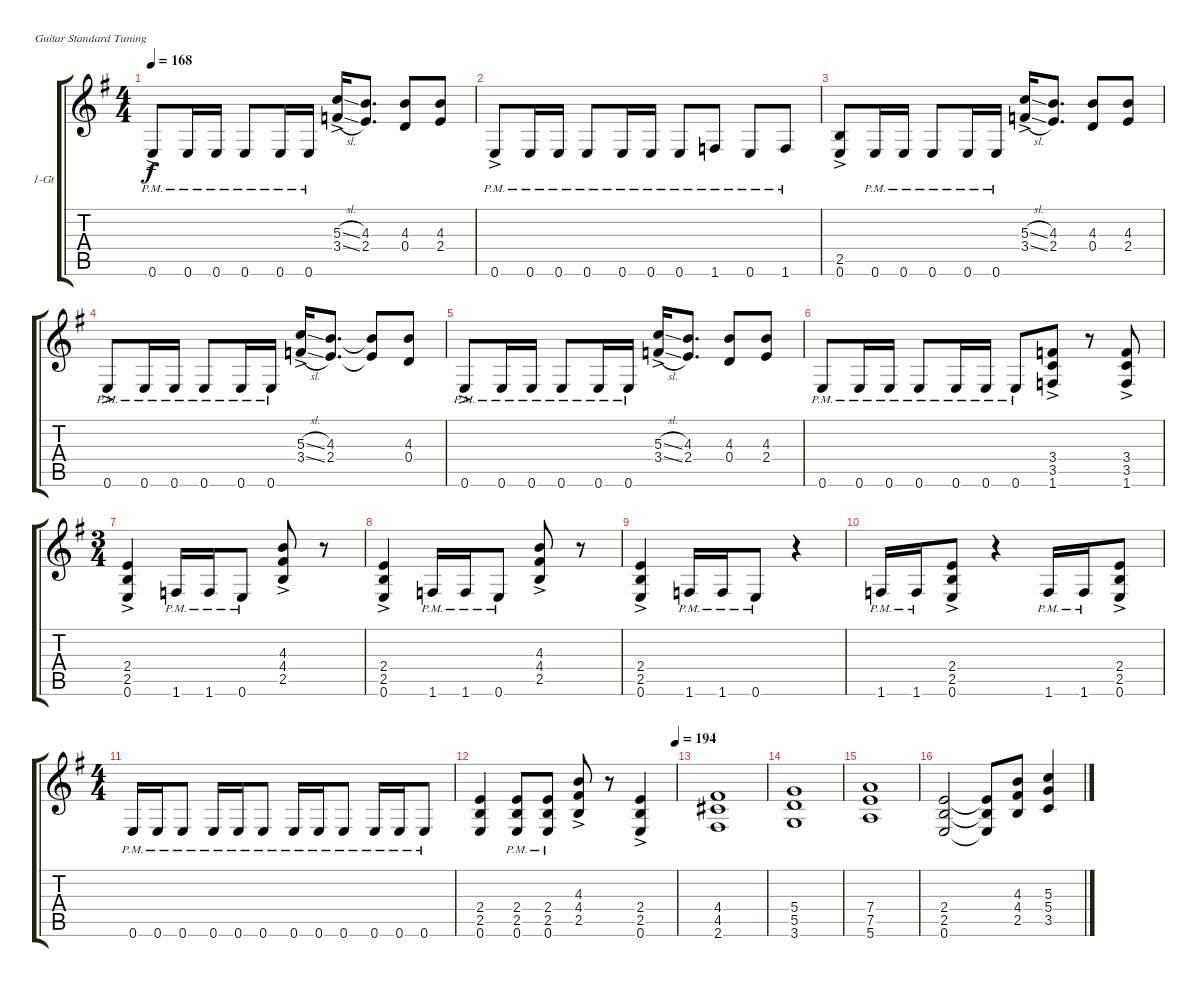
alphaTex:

\bracketExtendMode groupsimilarinstruments
\firstSystemTrackNameOrientation horizontal
\otherSystemsTrackNameOrientation horizontal
\track ("1-Gt" "1-Gt") {instrument distortionguitar}
\staff {score tabs}
\tuning (E4 B3 G3 D3 A2 E2)
\ts (4 4)
\tempo 168
\clef g2
\scale
1.05549
\ks g
0.6{ac pm}.8{dy f} 0.6{pm}.16 0.6{pm}.16 0.6{pm}.8 0.6{pm}.16 0.6{pm}.16 (5.3{sl ac} 3.4{sl ac}).16 (4.3 2.4).8{d} (4.3 0.4).8 (4.3 2.4).8 |
\scale
0.944515 0.6{ac pm}.8 0.6{pm}.16 0.6{pm}.16 0.6{pm}.8 0.6{pm}.16 0.6{pm}.16 0.6{pm}.8 1.6{pm}.8 0.6{pm}.8 1.6{pm}.8 |
\scale
1.05549 (2.5{ac} 0.6{ac}).8 0.6{pm}.16 0.6{pm}.16 0.6{pm}.8 0.6{pm}.16 0.6{pm}.16 (5.3{sl ac} 3.4{sl ac}).16 (4.3 2.4).8{d} (4.3 0.4).8 (4.3 2.4).8 |
\scale
0.944515 0.6{ac pm}.8 0.6{pm}.16 0.6{pm}.16 0.6{pm}.8 0.6{pm}.16 0.6{pm}.16 (5.3{sl ac} 3.4{sl ac}).16 (4.3 2.4).8{d} (4.3{t} 2.4{t}).8 (4.3 0.4).8 |
\scale
1.05549 0.6{ac pm}.8 0.6{pm}.16 0.6{pm}.16 0.6{pm}.8 0.6{pm}.16 0.6{pm}.16 (5.3{sl ac} 3.4{sl ac}).16 (4.3 2.4).8{d} (4.3 0.4).8 (4.3 2.4).8 |
\scale
0.944515 0.6{pm}.8 0.6{pm}.16 0.6{pm}.16 0.6{pm}.8 0.6{pm}.16 0.6{pm}.16 0.6{pm}.8 (3.4{ac} 3.5{ac} 1.6{ac}).8 r.8 (3.4{ac} 3.5{ac} 1.6{ac}).8 |
\ts (3 4)
\scale
1.08575 (2.4{ac} 2.5{ac} 0.6{ac}).4 1.6{pm}.16 1.6{pm}.16 0.6{pm}.8 (4.3{ac} 4.4{ac} 2.5{ac}).8 r.8 |
\scale
0.91425 (2.4{ac} 2.5{ac} 0.6{ac}).4 1.6{pm}.16 1.6{pm}.16 0.6{pm}.8 (4.3{ac} 4.4{ac} 2.5{ac}).8 r.8 |
\scale
1.05549 (2.4{ac} 2.5{ac} 0.6{ac}).4 1.6{pm}.16 1.6{pm}.16 0.6{pm}.8 r.4 |
\scale
0.944515 1.6{pm}.16 1.6{pm}.16 (2.4{ac} 2.5{ac} 0.6{ac}).8 r.4 1.6{pm}.16 1.6{pm}.16 (2.4{ac} 2.5{ac} 0.6{ac}).8 |
\ts (4 4)
\scale
1.08575 0.6{pm}.16 0.6{pm}.16 0.6{pm}.8 0.6{pm}.16 0.6{pm}.16 0.6{pm}.8 0.6{pm}.16 0.6{pm}.16 0.6{pm}.8 0.6{pm}.16 0.6{pm}.16 0.6{pm}.8 |
\tempo (194 1)
\scale
0.91425 (2.4 2.5 0.6).4 (2.4{pm} 2.5{pm} 0.6{pm}).8 (2.4{pm} 2.5{pm} 0.6{pm}).8 (4.3{ac} 4.4{ac} 2.5{ac}).8 r.8 (2.4{ac} 2.5{ac} 0.6{ac}).4 |
\scale
1.05549 (4.4 4.5 2.6).1 |
\scale
0.944515 (5.4 5.5 3.6).1 |
\scale
1.05549 (7.4 7.5 5.6).1 |
\scale
0.944515 (2.4 2.5 0.6).2 (2.4{t} 2.5{t} 0.6{t}).8 (4.3 4.4 2.5).8 (5.3 5.4 3.5).4
